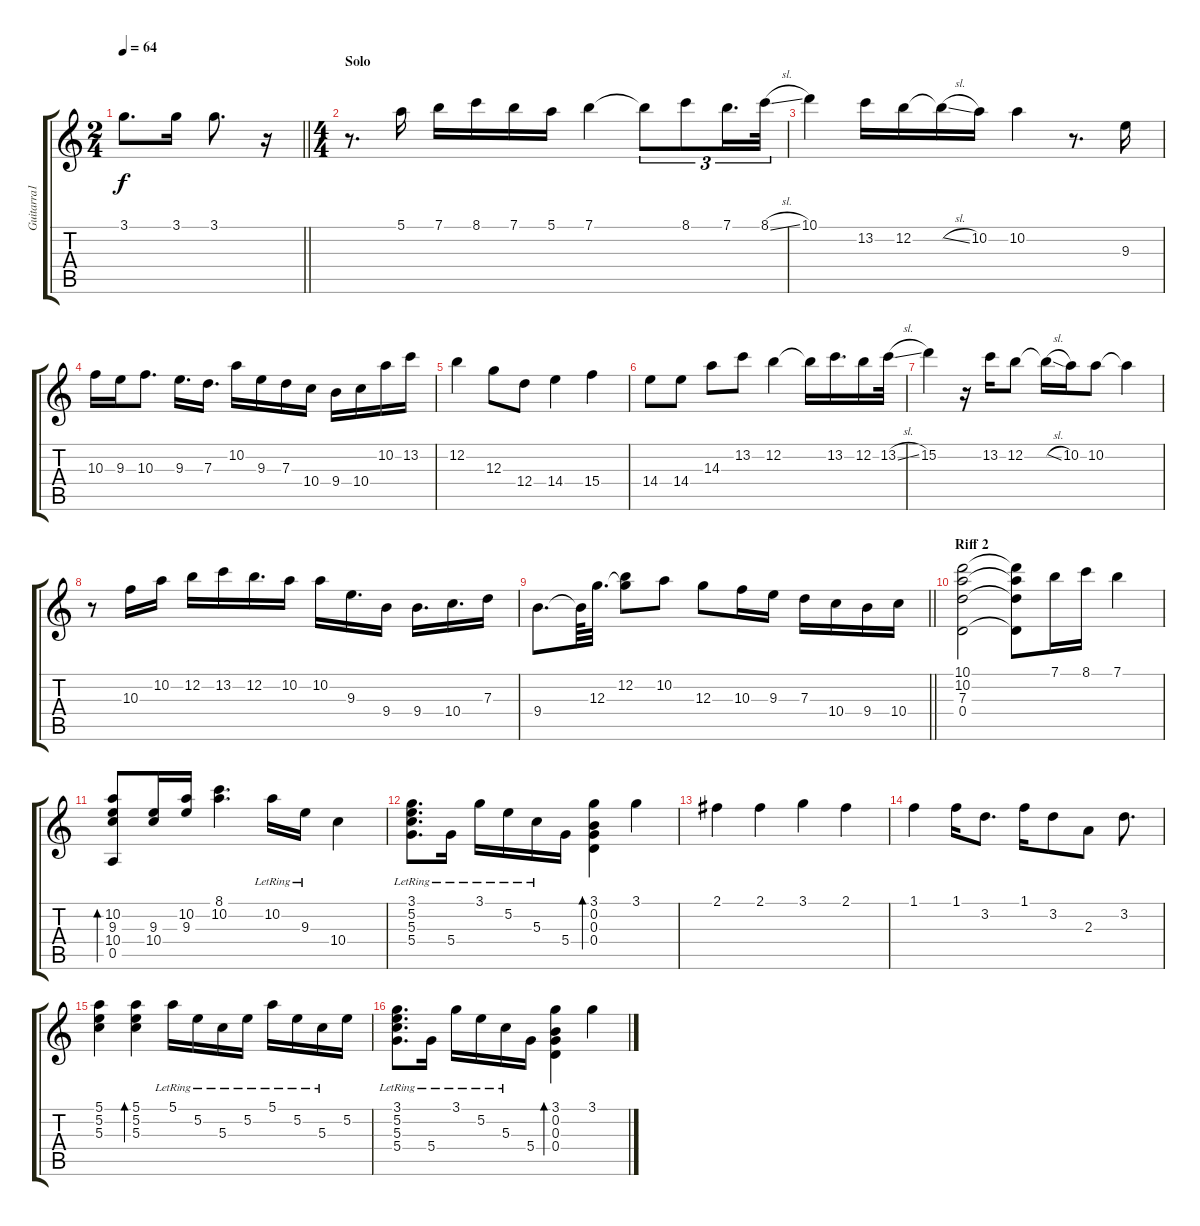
\track ("Guitarra1" "Guitarra1") {instrument acousticguitarnylon}
\staff {score tabs}
\tuning (E4 B3 G3 D3 A2 E2) {hide}
\ts (2 4)
\tempo 64
\clef g2
\barLineRight lightlight
\ks c
3.1.8{d dy f} 3.1.16 3.1.8{d} r.16 |
\ts (4 4)
\section ("" "Solo")
r.8{d} 5.1.16 7.1.16 8.1.16 7.1.16 5.1.16 7.1.4 7.1{t}.8{tu (3 2)} 8.1.8{tu (3 2)} 7.1.16{d tu (3 2)} 8.1{sl}.32{tu (3 2)} |
10.1.4 13.2.16 12.2.16 12.2{sl t}.16 10.2.16 10.2.4 r.8{d} 9.3.16 |
10.3.16 9.3.16 10.3.8{d} 9.3.16{d} 7.3.16{d} 10.2.16 9.3.16 7.3.16 10.4.16 9.4.16 10.4.16 10.2.16 13.2.16 |
12.2.4 12.3.8 12.4.8 14.4.4 15.4.4 |
14.4.8 14.4.8 14.3.8 13.2.8 12.2.4 12.2{t}.16 13.2.16{d} 12.2.16 13.2{sl}.32 |
15.2.4 r.16 13.2.16 12.2.8 12.2{sl t}.16 10.2.16 10.2.8 10.2{t}.4 |
r.8 10.3.16 10.2.16 12.2.16 13.2.16 12.2.16{d} 10.2.16 10.2.16 9.3.16{d} 9.4.16 9.4.16{d} 10.4.16{d} 7.3.16 |
\barLineRight lightlight
9.4.8{d} 9.4{t}.64 12.3.32{d} (12.2 12.3{t}).8 10.2.8 12.3.8 10.3.16 9.3.16 7.3.16 10.4.16 9.4.16 10.4.16 |
\section ("" "Riff 2")
(10.1 10.2 7.3 0.4).2 (10.1{t} 10.2{t} 7.3{t} 0.4{t}).8 7.1.16 8.1.16 7.1.4 |
(10.2 9.3 10.4 0.5).8{bd 240} (9.3 10.4).16 (10.2 9.3).16 (8.1 10.2).4{d} 10.2{lr}.16 9.3{lr}.16 10.4.4 |
(3.1{lr} 5.2{lr} 5.3{lr} 5.4{lr}).8{d} 5.4{lr}.16 3.1{lr}.16 5.2{lr}.16 5.3{lr}.16 5.4.16 (3.1 0.2 0.3 0.4).4{bd 240} 3.1.4{volume 11} |
2.1.4 2.1.4{volume 16} 3.1.4 2.1.4 |
1.1.4 1.1.16{volume 15} 3.2.8{d} 1.1.16 3.2.8 2.3.8 3.2.8{d} |
(5.1 5.2 5.3).4 (5.1 5.2 5.3).4{bd 240} 5.1{lr}.16 5.2{lr}.16 5.3{lr}.16 5.2{lr}.16 5.1{lr}.16 5.2{lr}.16 5.3{lr}.16 5.2.16 |
(3.1{lr} 5.2{lr} 5.3{lr} 5.4{lr}).8{d} 5.4{lr}.16 3.1{lr}.16 5.2{lr}.16 5.3{lr}.16 5.4.16 (3.1 0.2 0.3 0.4).4{bd 240} 3.1.4
